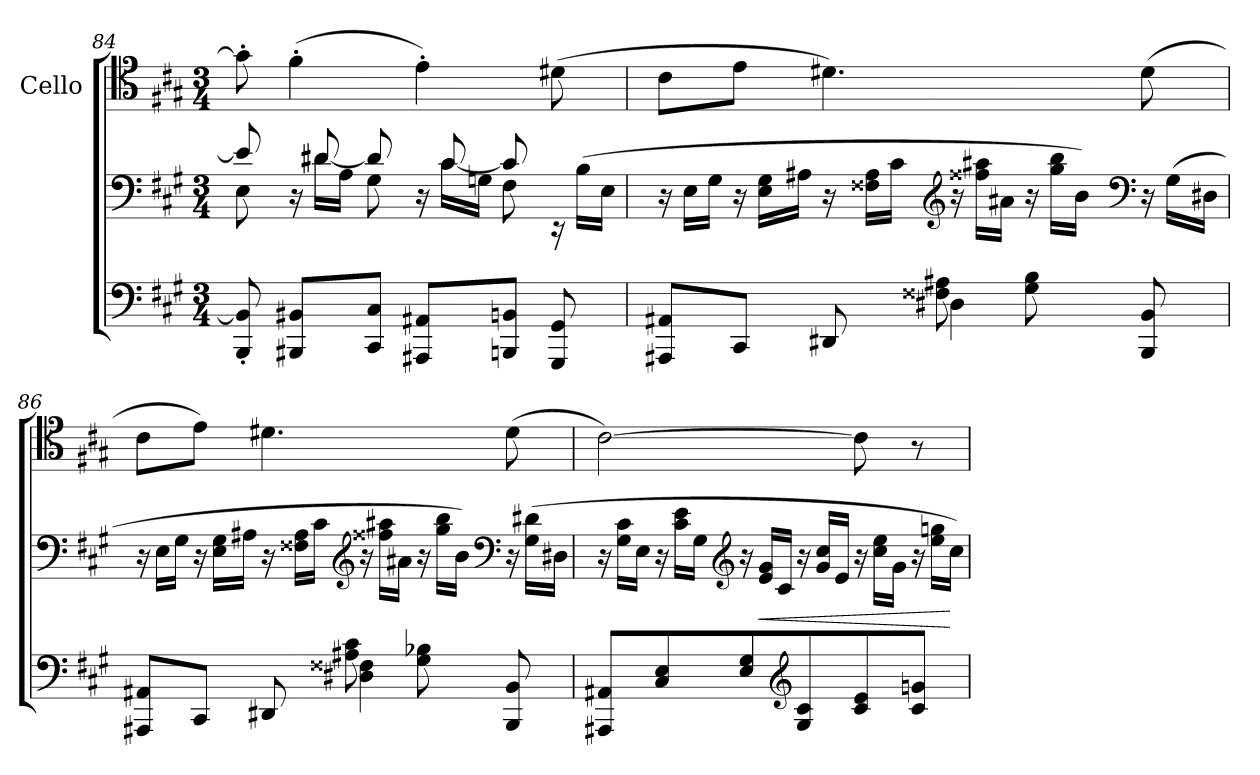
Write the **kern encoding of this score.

**kern	**kern	**dynam	**kern
*part2	*part2	*part2	*part1
*staff3	*staff2	*staff2/3	*staff1
*	*	*	*I"Cello
*clefF4	*clefF4	*	*clefC4
*k[f#c#g#]	*k[f#c#g#]	*	*k[f#c#g#]
*M3/4	*M3/4	*	*M3/4
=84	=84	=84	=84
*	*^	*	*
8BBB/' 8BB/]'	8E\	8e/]	.	8g#'\]
*	*Xtuplet	*	*	*
8BBB#X/ 8BB#X/L	24r	24ryy	.	(>4f#'\
.	24d#X\LL	[12d#/	.	.
.	24A\JJ	.	.	.
8CC#/ 8C#/J	8G#\	8d#/]	.	.
8AAA#X/ 8AA#X/L	24r	24ryy	.	4e'\)
.	24c#\LL	[12c#/	.	.
.	24Gn\JJ	.	.	.
8BBBn/ 8BBn/J	8F#\	8c#/]	.	.
8GGG#/ 8GG#/	24rEE	8ryy	.	(>8d#X\
.	(>24B\LL	.	.	.
.	24E\JJ	.	.	.
*	*v	*v	*	*
!!LO:LB:g=z
=85	=85	=85	=85
*^	*	*	*
8AAA#X/ 8AA#X/L	4.ryy	24r	.	8c#\L
.	.	24E\LL	.	.
.	.	24G#\JJ	.	.
8CC#/J	.	24r	.	8e\J
.	.	24E\ 24G#\LL	.	.
.	.	24A#X\JJ	.	.
8DD#X/	.	24r	.	4.d#X\)
.	.	24F##X\ 24A#\LL	.	.
.	.	24c#\JJ	.	.
*	*	*clefG2	*	*
4D#X\	8F##X\ 8A#X\	24r	.	.
.	.	24ff##X\ 24aa#X\LL	.	.
.	.	24a#X\JJ	.	.
.	8G#\ 8B\	24r	.	.
.	.	24gg#\ 24bb\LL	.	.
.	.	24b\JJ)	.	.
*	*	*clefF4	*	*
8BBB/ 8BB/	8ryy	24r	.	(>8d#\
.	.	(>24G#\LL	.	.
.	.	24D#X\JJ	.	.
=86	=86	=86	=86	=86
8AAA#X/ 8AA#X/L	4.ryy	24r	.	8c#\L
.	.	24E\LL	.	.
.	.	24G#\JJ	.	.
8CC#/J	.	24r	.	8e\J)
.	.	24E\ 24G#\LL	.	.
.	.	24A#X\JJ	.	.
8DD#X/	.	24r	.	4.d#X\
.	.	24F##X\ 24A#\LL	.	.
.	.	24c#\JJ	.	.
*	*	*clefG2	*	*
4D#X\ 4F##X\	8A#X\ 8c#\	24r	.	.
.	.	24ff##X\ 24aa#X\LL	.	.
.	.	24a#X\JJ	.	.
.	8G#\ 8B-X\	24r	.	.
.	.	24gg#\ 24bb\LL	.	.
.	.	24b\JJ)	.	.
*	*	*clefF4	*	*
8BBB/ 8BB/	8ryy	24r	.	(>8d#\
.	.	(>24G#\ 24d#X\LL	.	.
.	.	24D#X\JJ	.	.
*v	*v	*	*	*
=87	=87	=87	=87
8AAA#X/ 8AA#X/L	24r	.	[2c#\)
.	24G#\ 24c#\LL	.	.
.	24E\JJ	.	.
8C#/ 8E/	24r	.	.
.	24c#\ 24e\LL	.	.
.	24G#\JJ	.	.
*	*clefG2	*	*
8E/ 8G#/	24r	.	.
!	!	!LO:HP:b	!
.	24e/ 24g#/LL	<	.
.	24c#/JJ	.	.
*clefG2	*	*	*
8G#/ 8c#/	24r	.	.
.	24g#/ 24cc#/LL	.	.
.	24e/JJ	.	.
8c#/ 8e/	24r	.	8c#\]
.	24cc#\ 24ee\LL	.	.
.	24g#\JJ	.	.
8c#/ 8gn/J	24r	.	8r
.	24ee\ 24ggn\LL	.	.
.	24cc#\JJ)	[	.
=	=	=	=
*-	*-	*-	*-
